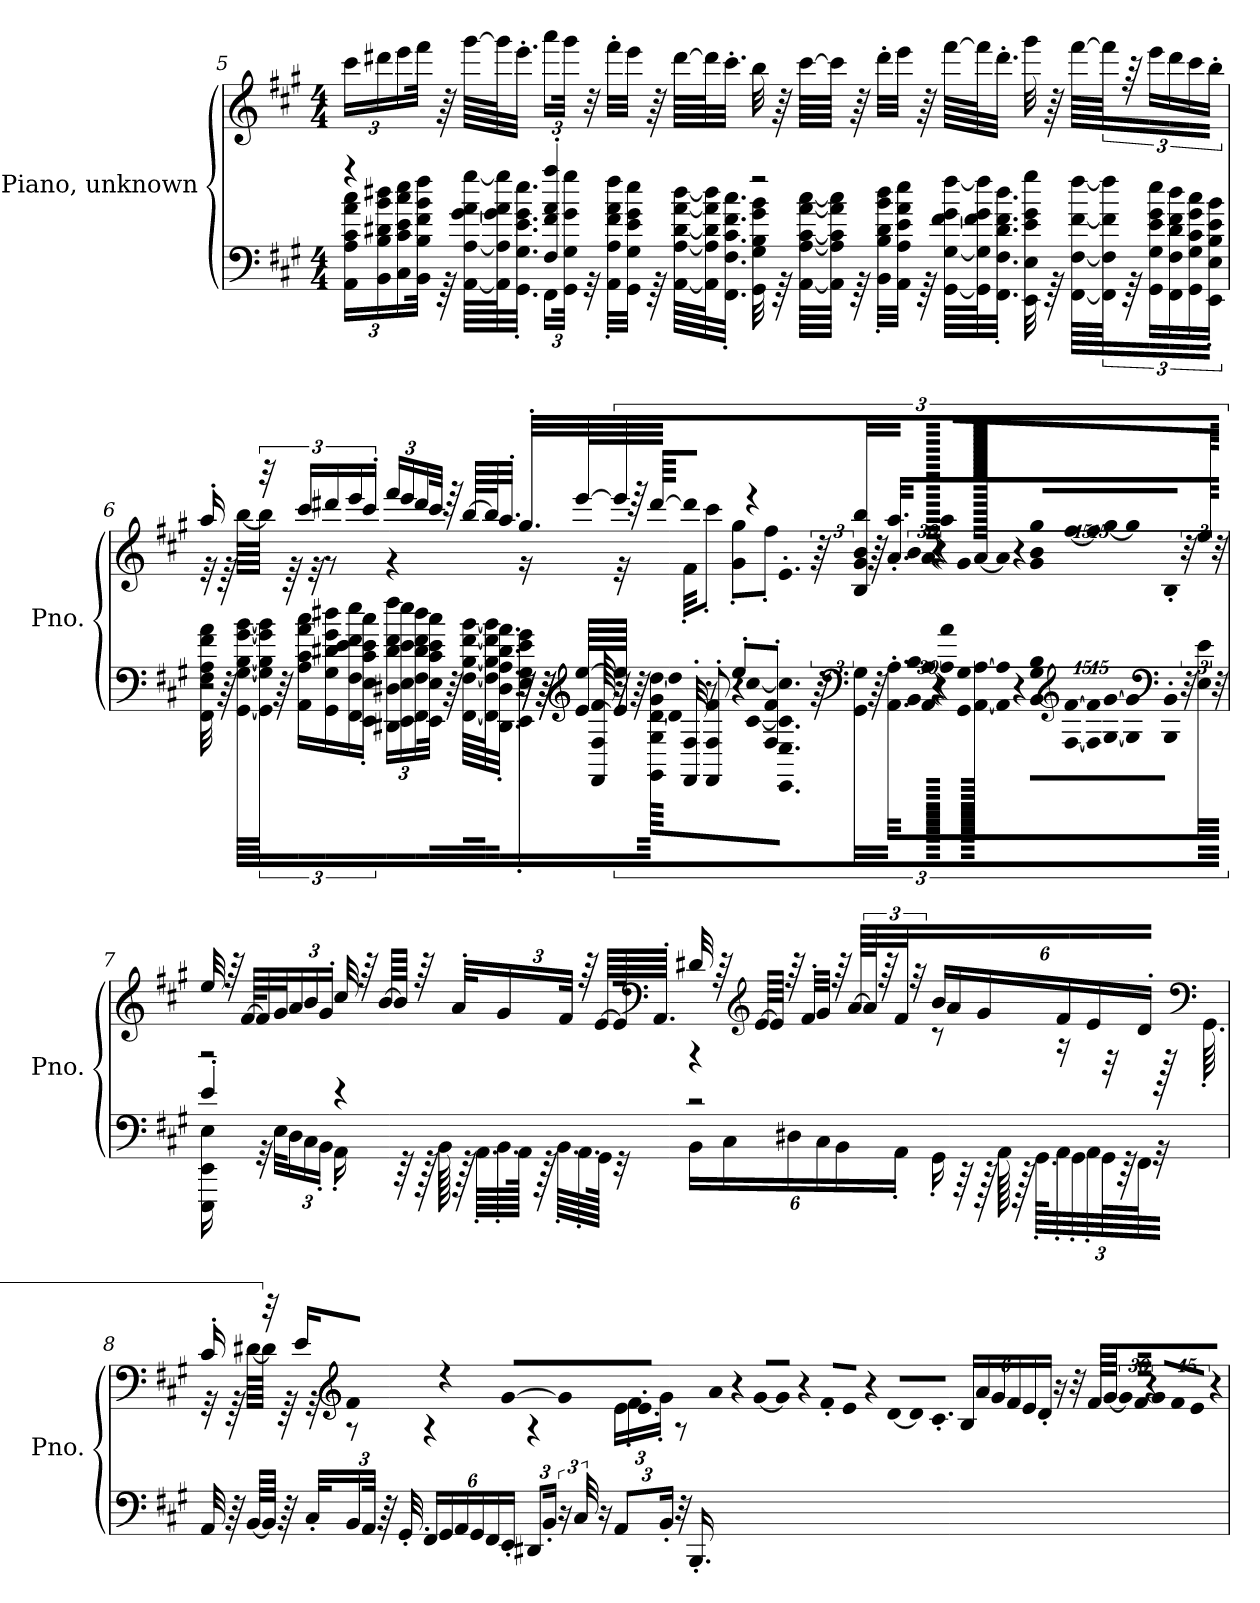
**kern	**kern
*part1	*part1
*staff2	*staff1
*I"Piano, unknown	*
*I'Pno.	*
!!LO:LB:g=z
*clefF4	*clefG2
*k[f#c#g#]	*k[f#c#g#]
*M4/4	*M4/4
=5	=5
*^	*
*	*Xbrackettup	*Xbrackettup
4r	24AA\ 24A\ 24c#\ 24a\ 24cc#\LL	24ccc#\LL
.	24BB\ 24B\ 24d#X\ 24b\ 24dd#X\	24ddd#X\
.	24C#\ 24c#\ 24e\ 24cc#\ 24ee\	24eee\
.	32BB\ 32B\ 32f#\ 32b\ 32ff#\JJk	32fff#\JJk
.	64r	64r
.	[64AA\ [64A\ [64g#\ [64a\ [64gg#\LLLL	[64ggg#\LLLL
.	64AA\] 64A\] 64g#\] 64a\] 64gg#\]J	64ggg#\J]
.	32.GG#\' 32.G#\' 32.e\' 32.g#\' 32.ee\'JJJ	32.eee'\JJJ
4F#/' 4f#/' 4a/' 4aa/'	24FF#\LL	24aaa\LL
.	48GG#\ 48G#\ 48g#\ 48gg#\JJk	48ggg#\JJk
.	32r	32r
.	32AA\' 32A\' 32f#\' 32a\' 32ff#\'LLL	32fff#'\LLL
.	32GG#\ 32G#\ 32e\ 32g#\ 32ee\JJJ	32eee\JJJ
.	64r	64r
.	[64AA\ [64A\ [64d#\ [64a\ [64dd#\LLLL	[64ddd#\LLLL
.	64AA\] 64A\] 64d#\] 64a\] 64dd#\]J	64ddd#\J]
.	32.FF#\' 32.F#\' 32.c#\' 32.f#\' 32.cc#\'JJJ	32.ccc#'\JJJ
2r	32GG#\ 32G#\ 32B\ 32g#\ 32b\	32bb\
.	64r	64r
.	[64AA\ [64A\ [64c#\ [64a\ [64cc#\LLLL	[64ccc#\LLLL
.	64AA\] 64A\] 64c#\] 64a\] 64cc#\]JJJJ	64ccc#\JJJJ]
.	64r	64r
.	32BB\' 32B\' 32d#\' 32b\' 32dd#\'LLL	32ddd#'\LLL
.	32AA\ 32A\ 32e\ 32a\ 32ee\JJJ	32eee\JJJ
.	64r	64r
.	[64GG#\ [64G#\ [64f#\ [64g#\ [64ff#\LLLL	[64fff#\LLLL
.	64GG#\] 64G#\] 64f#\] 64g#\] 64ff#\]J	64fff#\J]
.	32.FF#\' 32.F#\' 32.d#\' 32.f#\' 32.dd#\'JJJ	32.ddd#'\JJJ
.	32EE\ 32E\ 32e\ 32g#\ 32gg#\	32ggg#\
.	64r	64r
.	[64FF#\ [64F#\ [64f#\ [64ff#\LLLL	[64fff#\LLLL
*	*brackettup	*brackettup
.	96FF#\] 96F#\] 96f#\] 96ff#\]JJJJ	96fff#\JJJJ]
.	96r	96r
.	24GG#\ 24G#\ 24e\ 24g#\ 24ee\LL	24eee\LL
*	*Xbrackettup	*Xbrackettup
.	24FF#\ 24F#\ 24d#\ 24f#\ 24dd#\	24ddd#\
.	24GG#\ 24G#\ 24c#\ 24g#\ 24cc#\	24ccc#\
.	24EE\' 24E\' 24B\' 24e\' 24b\'JJ	24bb'\JJ
!!LO:LB:g=z
=6	=6	=6
*	*^	*^
2r	32FF#\ 32F#\ 32A\ 32f#\ 32a\	2r	16aa'/	32r
.	64r	.	.	64r
.	[64GG#\ [64G#\ [64B\ [64g#\ [64b\LLLL	.	.	[64bb\LLLL
*	*brackettup	*	*brackettup	*
.	96GG#\] 96G#\] 96B\] 96g#\] 96b\]JJJJ	.	48r	64bb\JJJJ]
.	96r	.	.	.
.	.	.	.	64r
.	24AA\ 24A\ 24c#\ 24a\ 24cc#\LL	.	24ccc#/LL	.
.	.	.	.	32r
*	*Xbrackettup	*	*Xbrackettup	*
.	24GG#\ 24G#\ 24d#X\ 24g#\ 24dd#X\	.	24ddd#X/	8r
.	24FF#\ 24F#\ 24e\ 24f#\ 24ee\	.	24eee/	.
.	24EE\' 24E\' 24c#\' 24e\' 24cc#\'JJ	.	24ccc#'/JJ	.
.	24DD#X\ 24D#X\ 24d#\ 24f#\ 24ff#\LL	.	24fff#/LL	4r
.	24EE\ 24E\ 24e\ 24ee\	.	24eee/	.
.	24FF#\ 24F#\ 24d#\ 24f#\ 24dd#\	.	24ddd#/	.
.	32EE\ 32E\ 32c#\ 32e\ 32cc#\JJk	.	32ccc#/JJk	.
.	64r	.	64r	.
.	[64FF#\ [64F#\ [64B\ [64f#\ [64b\LLLL	.	[64bb/LLLL	.
.	64FF#\] 64F#\] 64B\] 64f#\] 64b\]J	.	64bb/J]	.
.	32.DD#\' 32.D#\' 32.A\' 32.d#\' 32.a\'JJJ	.	32.aa'/JJJ	.
32r	16EE\' 16E\' 16G#\' 16e\' 16g#\'	32r	32.gg#'/LLL	16r
64r	.	64r	.	.
*clefG2	*	*	*	*
[64e/ [64ee/LLLL	.	64FF#/ 64F#/ 64f#/	[64eee/L	.
*	*brackettup	*	*brackettup	*
64e/] 64ee/]JJJJ	48r	16r	96eee/JJJJ]	32r
.	.	.	96r	.
64r	.	.	.	.
.	96GG#\ 96G#\ [96d#\ 96g#\ [96dd#\KLLL	.	[96ddd#/KLLL	.
32FF#/' 32F#/'	32d#\] 32dd#\]	.	32ddd#/JJJ]	32f#'\KKL
8r	[128c#\ [128cc#\KL	8FF#/' 8F#/' 8f#/'	128r	8ccc#'\J
.	64.EE\ 64.E\ 64.c#\] 64.cc#\]JJJJ	.	64.e'/	.
.	96r	.	96r	.
*clefF4	*	*	*	*
.	48GG#\ 48G#\	.	48B/ 48g#/ 48b/ 48bb/	.
.	64r	.	64r	.
.	32.AA\' 32.A\'LLL	.	32.a/' 32.aa/'LLL	.
!	!LO:N:vis=256	!	!LO:N:vis=256	!
8G#'/L	1920%17BB\ 1920%17B\LL	4r	1920%17b/LL	8g#\' 8gg#\'L
!	!LO:N:vis=256	!	!LO:N:vis=256	!
.	1920%17AA\ 1920%17A\JJJJJ	.	1920%17a/JJJJJ	.
!	!LO:N:vis=128	!	!LO:N:vis=128	!
.	1920%17r	.	1920%17r	.
!	!LO:N:vis=64	!	!LO:N:vis=64	!
.	960%17r	.	960%17r	.
.	1920ryy	.	1920ryy	.
!	!LO:N:vis=256	!	!LO:N:vis=256	!
.	1920%17A\ 1920%17a\LLLLL	.	1920%17aa/LLLLL	.
!	!LO:N:vis=256	!	!LO:N:vis=256	!
.	1920%17GG#\ 1920%17G#\J	.	1920%17g#/J	.
.	[1920AA\ [1920A\	.	[1920a/	.
.	1920%19AA\] 1920%19A\]JJJJ	.	1920%19a/JJJJ]	.
.	96r	.	96r	.
.	96BB\ 96G#\ 96B\KLLL	.	96g#/ 96b/ 96gg#/KLLL	.
*clefG2	*	*	*	*
.	[96F#\ [96f#\	.	[96ff#/	.
.	96F#\] 96f#\]	.	96ff#/]	.
.	[96G#\ [96g#\K	.	[96gg#/K	.
8F#/' 8f#/'J	32G#\] 32g#\]	.	32gg#/]	8ff#'\J
*clefF4	*	*	*	*
.	32BBB\' 32BB\'JJJ	.	32B'/JJJ	.
.	48r	.	48r	.
.	48E\ 48e\	.	48ee/	.
.	48r	.	48r	.
*	*v	*v	*	*
!!LO:PB:g=z	!!
=7	=7	=7	=7
4e'/	16EEE\ 16EE\ 16E\	32ee/	2r
.	.	64r	.
.	.	[64f#/KLLL	.
.	32r	32f#/]	.
.	32E\KLL	32g#/J	.
*	*Xbrackettup	*Xbrackettup	*
.	24D\	24a/	.
.	24C#\	24b/	.
.	24BB'\JJ	24g#'/JJ	.
4r	16AA'\	32cc#/	.
.	.	64r	.
.	.	[64b/LLLL	.
.	64r	64b/JJJJ]	.
.	128r	64r	.
.	128BB\	.	.
.	128r	32a'/KLL	.
.	64.AA'\LLLL	.	.
.	64.BB'\	24g#/	.
.	128AA\JJJJk	.	.
.	128r	.	.
.	64.BB'\LLLL	.	.
.	.	48f#/JJk	.
.	64.AA'\	64r	.
.	.	[64e/LLLL	.
.	128GG#\JJJJk	.	.
.	32r	128e/K]	.
*	*	*clefF4	*
.	.	64.AA'/JJJJ	.
2r	24BB\LL	32d#X/	4r
.	.	64r	.
.	24C#\	.	.
*	*	*clefG2	*
.	.	[64e/LLLL	.
.	.	64e/JJJJ]	.
.	.	64r	.
.	24D#X\	.	.
.	.	32f#'/LLL	.
.	24C#\	32g#/JJJ	.
.	.	64r	.
.	24BB\	.	.
.	.	[64a/LLLL	.
*	*	*brackettup	*
.	.	96a/JJJJ]	.
.	.	96r	.
.	24AA'\JJ	48f#/	.
.	.	48r	.
*	*	*Xbrackettup	*
.	16GG#'\	24b/LL	8r
.	.	24a/	.
.	64r	.	.
.	128r	.	.
.	.	24g#/	.
.	128AA\	.	.
.	128r	.	.
.	64.GG#'\KLLL	.	.
.	48AA'\	24f#/	16r
.	48GG#'\	.	.
.	48AA'\	24e/	.
*	*brackettup	*	*
.	96GG#\JJJk	.	32r
.	96r	.	.
.	96FF#\	24d#'/JJ	.
.	32r	.	128r
*	*	*clefF4	*
.	.	.	64.GG#'\
*v	*v	*	*
!!LO:LB:g=z	!!
=8	=8	=8
32AA/	16c#'/	32r
64r	.	64r
[64BB/LLLL	.	[64d#X\LLLL
*	*brackettup	*
64BB/JJJJ]	48r	64d#\JJJJ]
64r	.	64r
.	24e/LL	.
32C#'/KLL	.	32r
*	*clefG2	*
*Xbrackettup	*	*
24BB/	32f#/JJk	8r
.	64r	.
48AA/JJk	.	.
.	[64g#/LLLL	.
64r	64g#/J]	.
32.GG#'/	32.e'/JJJ	.
24FF#/LL	32a/	4r
.	64r	.
24GG#/	.	.
.	[64g#/LLLL	.
.	64g#/JJJJ]	.
.	64r	.
24AA/	.	.
.	32f#'/LLL	.
24GG#/	32e/JJJ	.
.	64r	.
24FF#/	.	.
.	[64d#/LLLL	.
.	64d#/J]	.
.	32.c#'/JJJ	.
24EE'/JJ	.	.
*	*Xbrackettup	*
12DD#X/L	24B/LL	4r
.	24a/	.
24BB'/Jk	24g#/	.
*brackettup	*	*
24r	24f#/	.
48C#/	24e/	.
16r	.	.
.	24d#'/JJ	.
*Xbrackettup	*	*
12AA/L	16r	24e\LL
.	.	24f#'\
.	32r	.
24BB'/Jk	.	24g#'\JJ
.	64f#/LLLL	.
.	[64g#/	.
*	*brackettup	*
!	!LO:N:vis=256	!
32r	1920%17g#/L]	8r
!	!LO:N:vis=256	!
.	1920%17f#/JJJJJ	.
!	!LO:N:vis=64	!
.	960%17r	.
16.BBB'/	.	.
.	1920ryy	.
!	!LO:N:vis=64	!
.	960%17g#/LLLL	.
!	!LO:N:vis=64	!
.	960%17f#/J	.
!	!LO:N:vis=32	!
.	640%23e/JJJ	.
!	!LO:N:vis=64	!
.	960%17r	.
*	*v	*v
=	=
*-	*-
